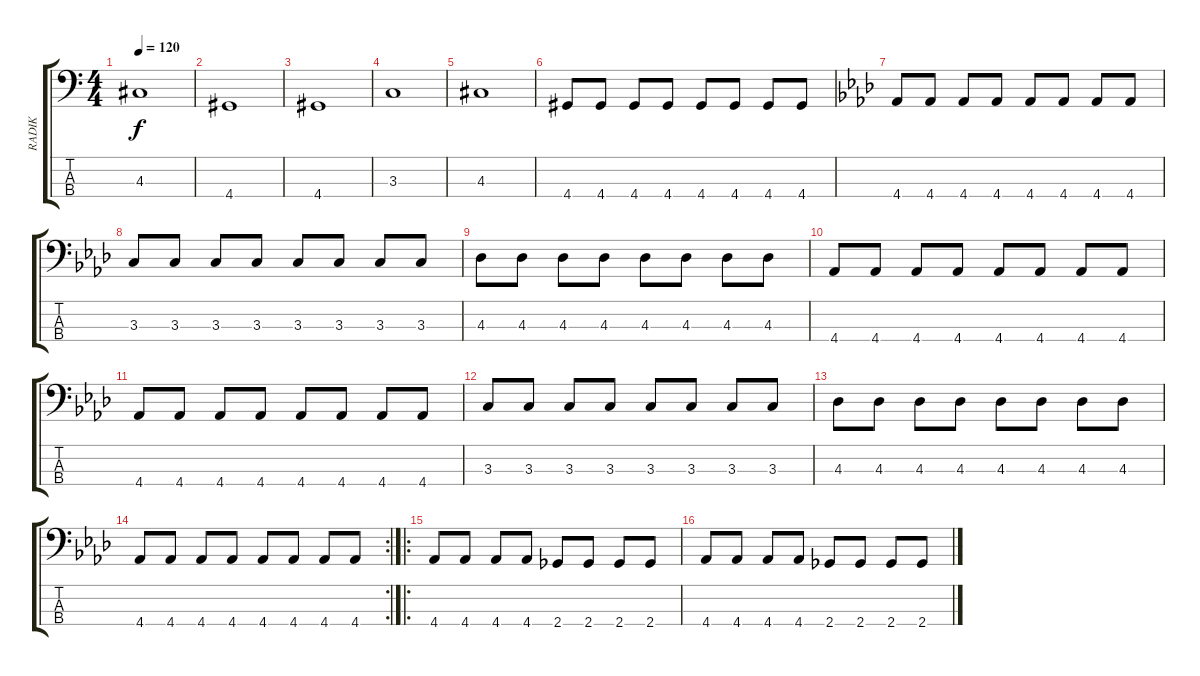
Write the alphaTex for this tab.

\track ("RADIK" "RADIK") {instrument electricbasspick}
\staff {score tabs}
\tuning (G2 D2 A1 E1) {hide}
\ts (4 4)
\tempo 120
\clef f4
\ks c
4.3.1{dy f} |
4.4.1 |
4.4.1 |
3.3.1 |
4.3.1 |
4.4.8 4.4.8 4.4.8 4.4.8 4.4.8 4.4.8 4.4.8 4.4.8 |
\ks ab
4.4.8 4.4.8 4.4.8 4.4.8 4.4.8 4.4.8 4.4.8 4.4.8 |
3.3.8 3.3.8 3.3.8 3.3.8 3.3.8 3.3.8 3.3.8 3.3.8 |
4.3.8 4.3.8 4.3.8 4.3.8 4.3.8 4.3.8 4.3.8 4.3.8 |
4.4.8 4.4.8 4.4.8 4.4.8 4.4.8 4.4.8 4.4.8 4.4.8 |
4.4.8 4.4.8 4.4.8 4.4.8 4.4.8 4.4.8 4.4.8 4.4.8 |
3.3.8 3.3.8 3.3.8 3.3.8 3.3.8 3.3.8 3.3.8 3.3.8 |
4.3.8 4.3.8 4.3.8 4.3.8 4.3.8 4.3.8 4.3.8 4.3.8 |
\rc 2
4.4.8 4.4.8 4.4.8 4.4.8 4.4.8 4.4.8 4.4.8 4.4.8 |
\ro
4.4.8 4.4.8 4.4.8 4.4.8 2.4.8 2.4.8 2.4.8 2.4.8 |
4.4.8 4.4.8 4.4.8 4.4.8 2.4.8 2.4.8 2.4.8 2.4.8
